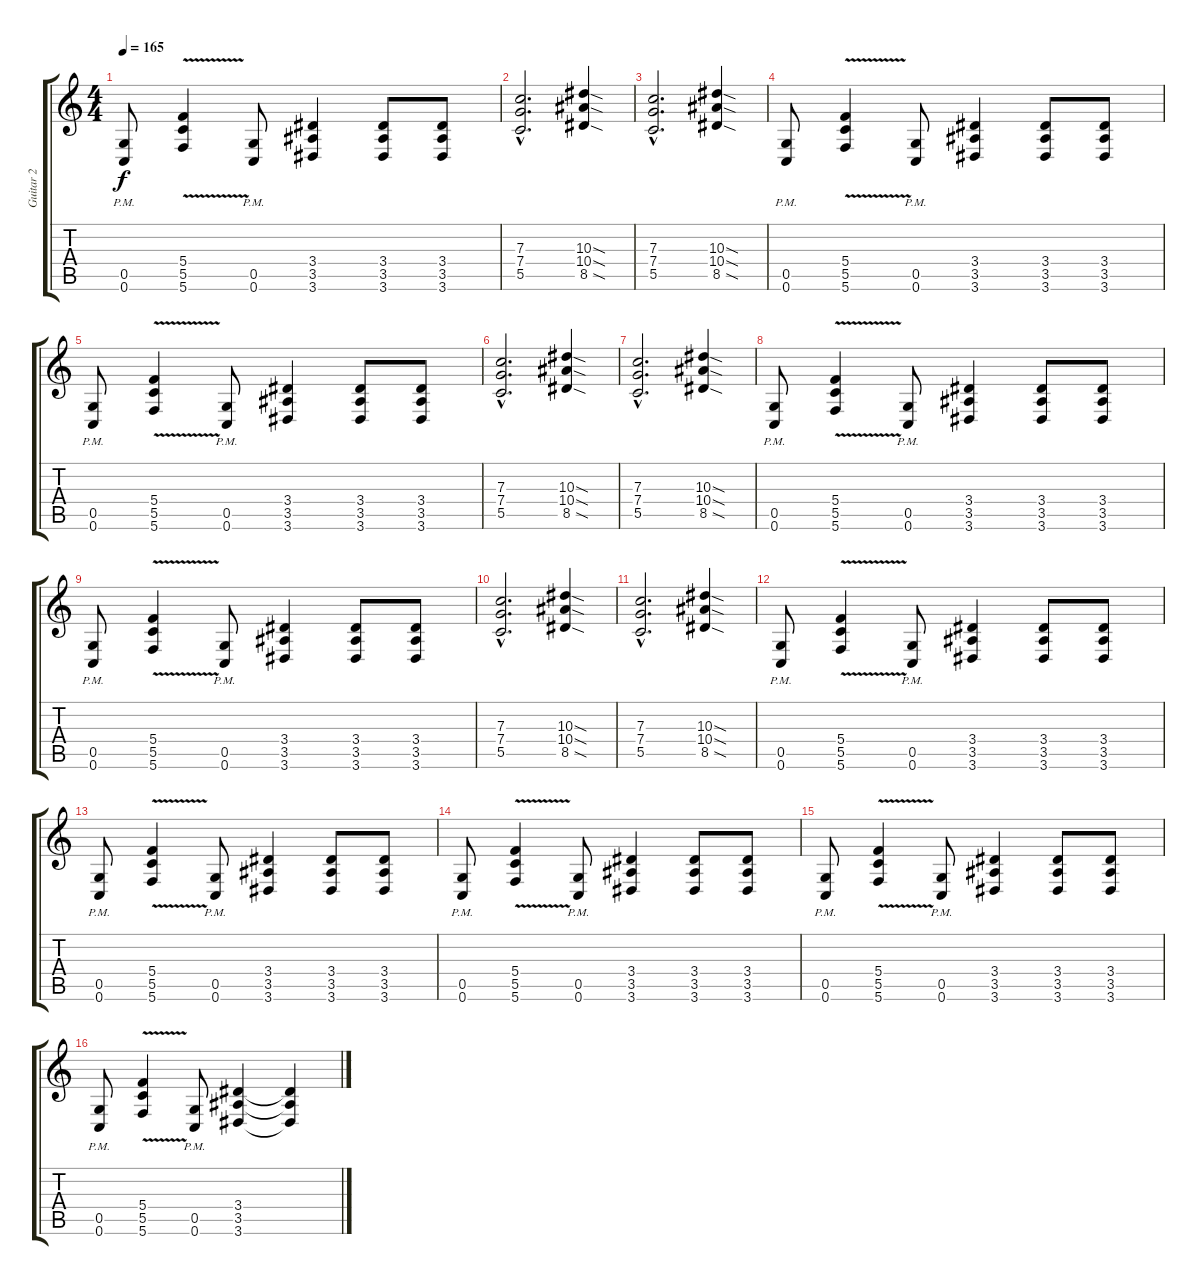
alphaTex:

\track ("Guitar 2" "Guitar 2") {instrument distortionguitar}
\staff {score tabs}
\tuning (D4 A3 F3 C3 G2 C2) {hide}
\ts (4 4)
\tempo 165
\clef g2
\ks c
(0.5{pm} 0.6{pm}).8{dy f} (5.4{v} 5.5{v} 5.6{v}).4 (0.5{pm} 0.6{pm}).8 (3.4 3.5 3.6).4 (3.4 3.5 3.6).8 (3.4 3.5 3.6).8 |
(7.3{hac} 7.4{hac} 5.5{hac}).2{d} (10.3{sod} 10.4{sod} 8.5{sod}).4 |
(7.3{hac} 7.4{hac} 5.5{hac}).2{d} (10.3{sod} 10.4{sod} 8.5{sod}).4 |
(0.5{pm} 0.6{pm}).8 (5.4{v} 5.5{v} 5.6{v}).4 (0.5{pm} 0.6{pm}).8 (3.4 3.5 3.6).4 (3.4 3.5 3.6).8 (3.4 3.5 3.6).8 |
(0.5{pm} 0.6{pm}).8 (5.4{v} 5.5{v} 5.6{v}).4 (0.5{pm} 0.6{pm}).8 (3.4 3.5 3.6).4 (3.4 3.5 3.6).8 (3.4 3.5 3.6).8 |
(7.3{hac} 7.4{hac} 5.5{hac}).2{d} (10.3{sod} 10.4{sod} 8.5{sod}).4 |
(7.3{hac} 7.4{hac} 5.5{hac}).2{d} (10.3{sod} 10.4{sod} 8.5{sod}).4 |
(0.5{pm} 0.6{pm}).8 (5.4{v} 5.5{v} 5.6{v}).4 (0.5{pm} 0.6{pm}).8 (3.4 3.5 3.6).4 (3.4 3.5 3.6).8 (3.4 3.5 3.6).8 |
(0.5{pm} 0.6{pm}).8 (5.4{v} 5.5{v} 5.6{v}).4 (0.5{pm} 0.6{pm}).8 (3.4 3.5 3.6).4 (3.4 3.5 3.6).8 (3.4 3.5 3.6).8 |
(7.3{hac} 7.4{hac} 5.5{hac}).2{d} (10.3{sod} 10.4{sod} 8.5{sod}).4 |
(7.3{hac} 7.4{hac} 5.5{hac}).2{d} (10.3{sod} 10.4{sod} 8.5{sod}).4 |
(0.5{pm} 0.6{pm}).8 (5.4{v} 5.5{v} 5.6{v}).4 (0.5{pm} 0.6{pm}).8 (3.4 3.5 3.6).4 (3.4 3.5 3.6).8 (3.4 3.5 3.6).8 |
(0.5{pm} 0.6{pm}).8 (5.4{v} 5.5{v} 5.6{v}).4 (0.5{pm} 0.6{pm}).8 (3.4 3.5 3.6).4 (3.4 3.5 3.6).8 (3.4 3.5 3.6).8 |
(0.5{pm} 0.6{pm}).8 (5.4{v} 5.5{v} 5.6{v}).4 (0.5{pm} 0.6{pm}).8 (3.4 3.5 3.6).4 (3.4 3.5 3.6).8 (3.4 3.5 3.6).8 |
(0.5{pm} 0.6{pm}).8 (5.4{v} 5.5{v} 5.6{v}).4 (0.5{pm} 0.6{pm}).8 (3.4 3.5 3.6).4 (3.4 3.5 3.6).8 (3.4 3.5 3.6).8 |
(0.5{pm} 0.6{pm}).8 (5.4{v} 5.5{v} 5.6{v}).4 (0.5{pm} 0.6{pm}).8 (3.4 3.5 3.6).4 (3.4{t} 3.5{t} 3.6{t}).4
